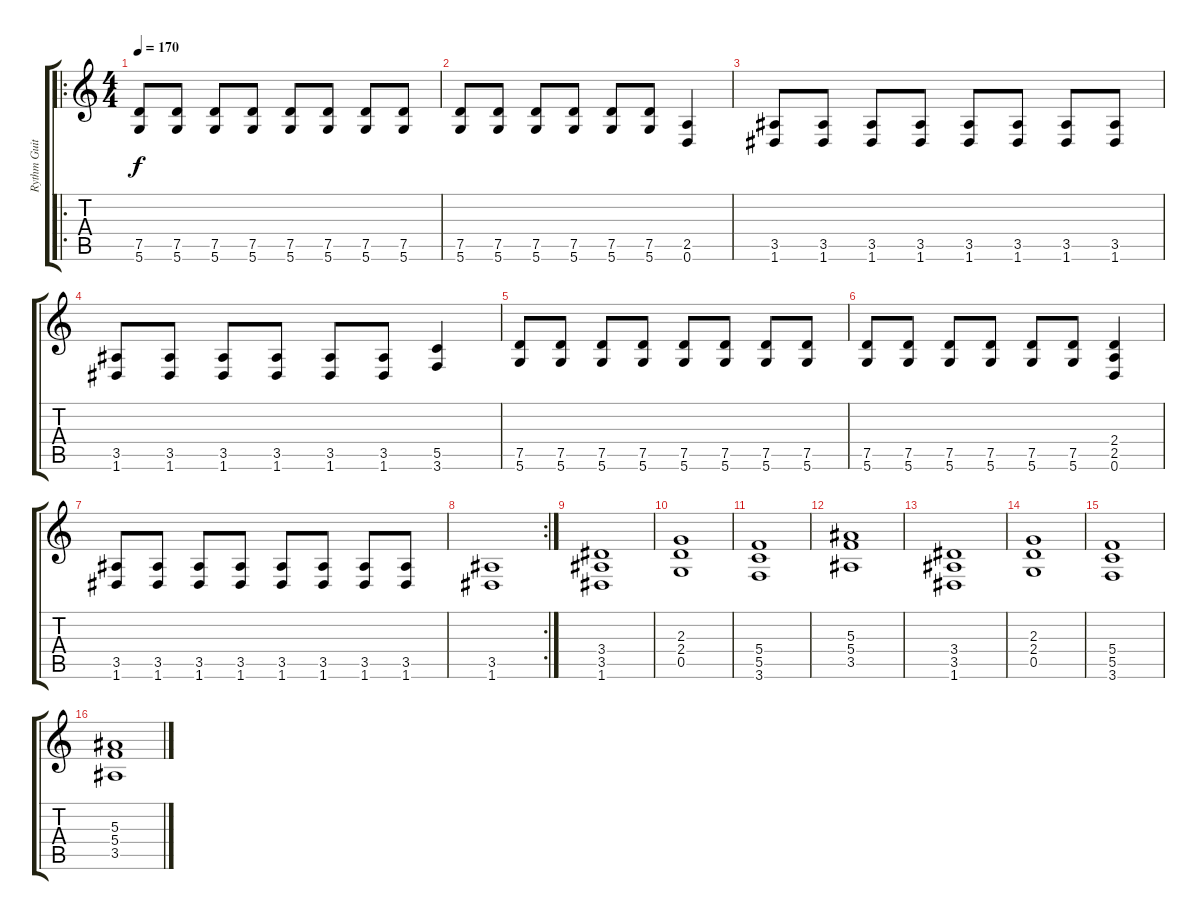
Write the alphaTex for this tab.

\track ("Rythm Guitar" "Rythm Guit") {instrument distortionguitar}
\staff {score tabs}
\tuning (D4 A3 F3 C3 G2 D2) {hide}
\ro
\ts (4 4)
\tempo 170
\clef g2
\ks c
(7.5 5.6).8{dy f} (7.5 5.6).8 (7.5 5.6).8 (7.5 5.6).8 (7.5 5.6).8 (7.5 5.6).8 (7.5 5.6).8 (7.5 5.6).8 |
(7.5 5.6).8 (7.5 5.6).8 (7.5 5.6).8 (7.5 5.6).8 (7.5 5.6).8 (7.5 5.6).8 (2.5 0.6).4 |
(3.5 1.6).8 (3.5 1.6).8 (3.5 1.6).8 (3.5 1.6).8 (3.5 1.6).8 (3.5 1.6).8 (3.5 1.6).8 (3.5 1.6).8 |
(3.5 1.6).8 (3.5 1.6).8 (3.5 1.6).8 (3.5 1.6).8 (3.5 1.6).8 (3.5 1.6).8 (5.5 3.6).4 |
(7.5 5.6).8 (7.5 5.6).8 (7.5 5.6).8 (7.5 5.6).8 (7.5 5.6).8 (7.5 5.6).8 (7.5 5.6).8 (7.5 5.6).8 |
(7.5 5.6).8 (7.5 5.6).8 (7.5 5.6).8 (7.5 5.6).8 (7.5 5.6).8 (7.5 5.6).8 (2.4 2.5 0.6).4 |
(3.5 1.6).8 (3.5 1.6).8 (3.5 1.6).8 (3.5 1.6).8 (3.5 1.6).8 (3.5 1.6).8 (3.5 1.6).8 (3.5 1.6).8 |
\rc 2
(3.5 1.6).1 |
(3.4 3.5 1.6).1 |
(2.3 2.4 0.5).1 |
(5.4 5.5 3.6).1 |
(5.3 5.4 3.5).1 |
(3.4 3.5 1.6).1 |
(2.3 2.4 0.5).1 |
(5.4 5.5 3.6).1 |
(5.3 5.4 3.5).1
